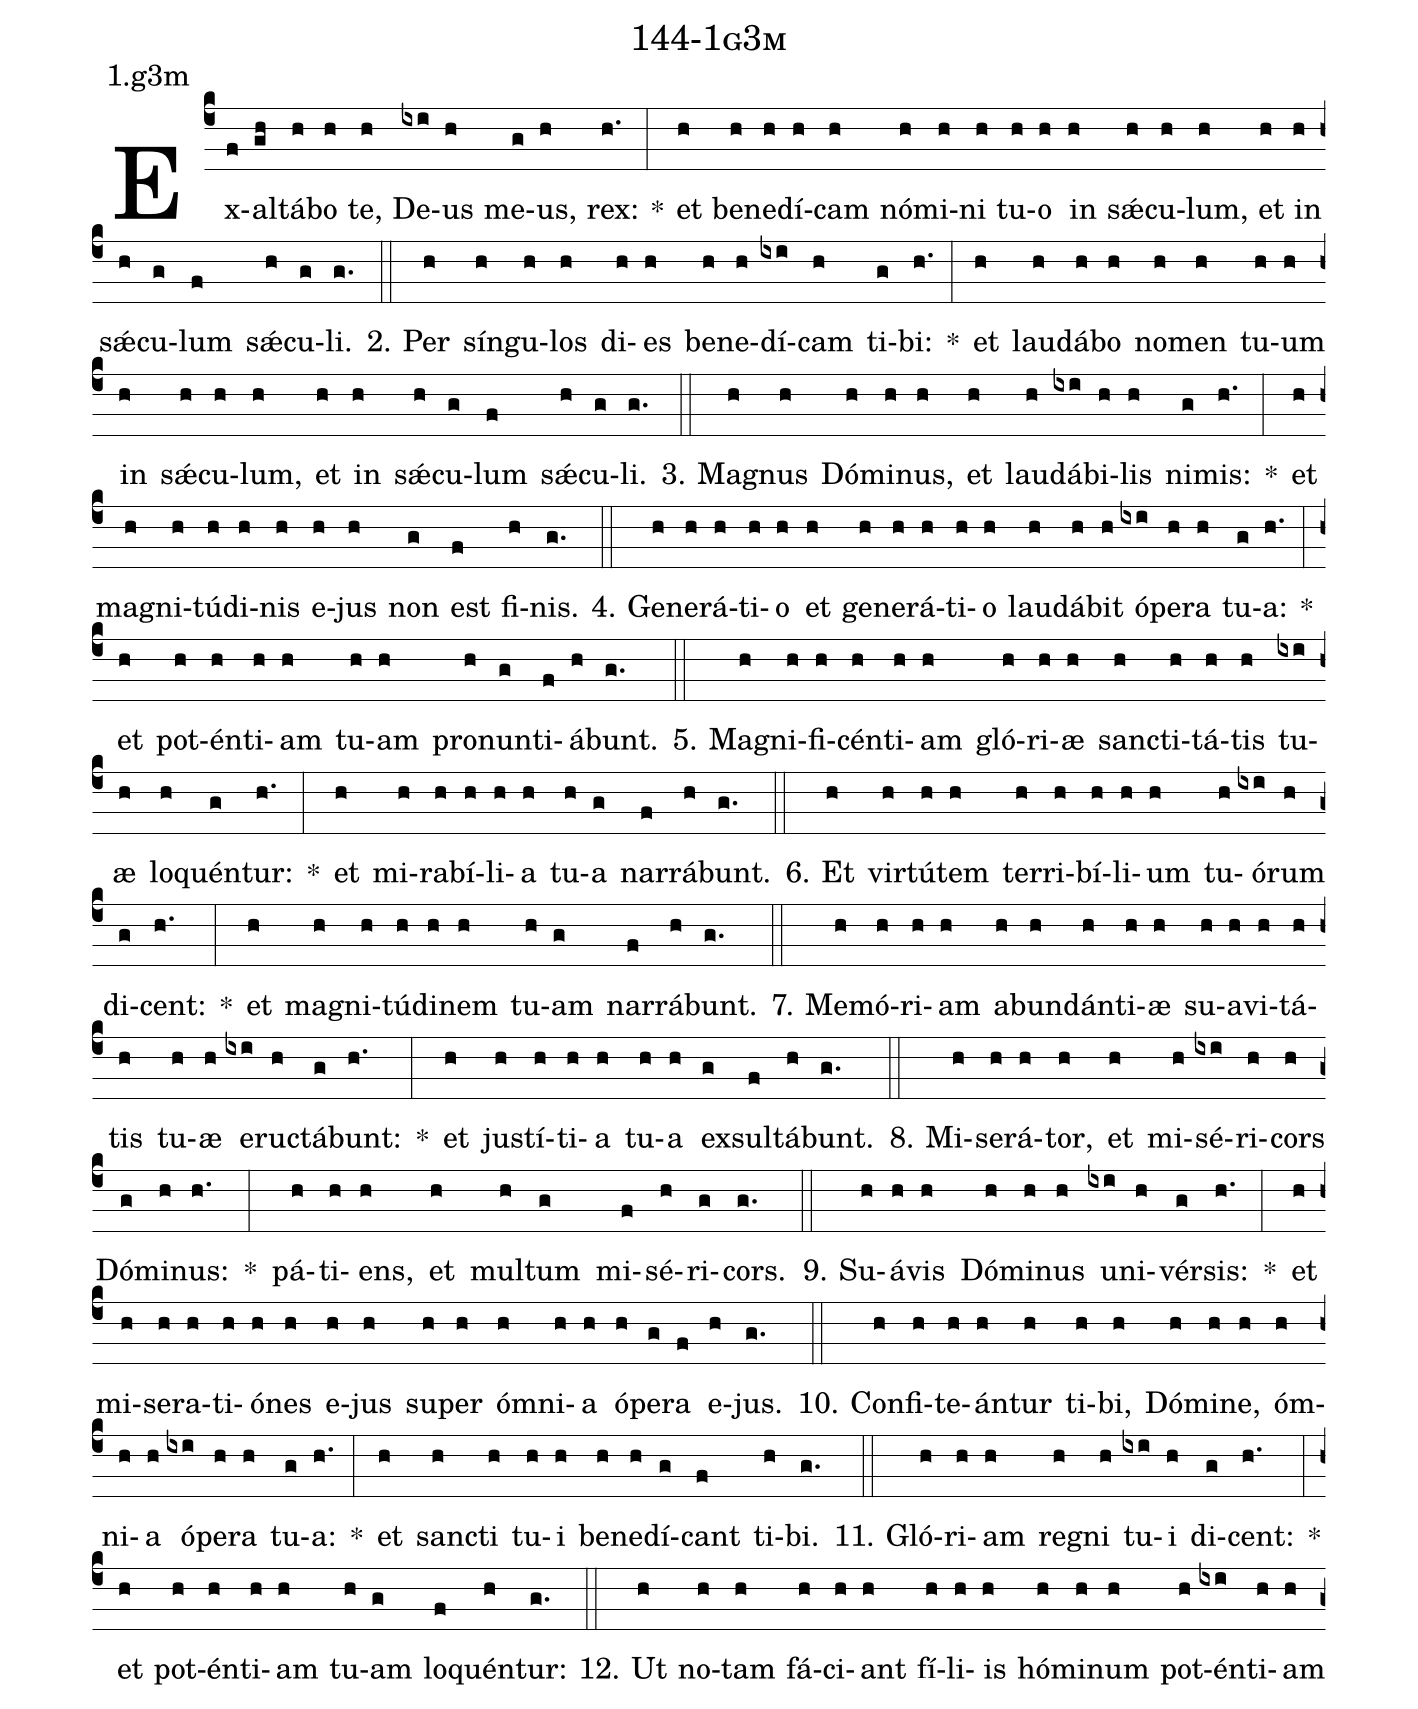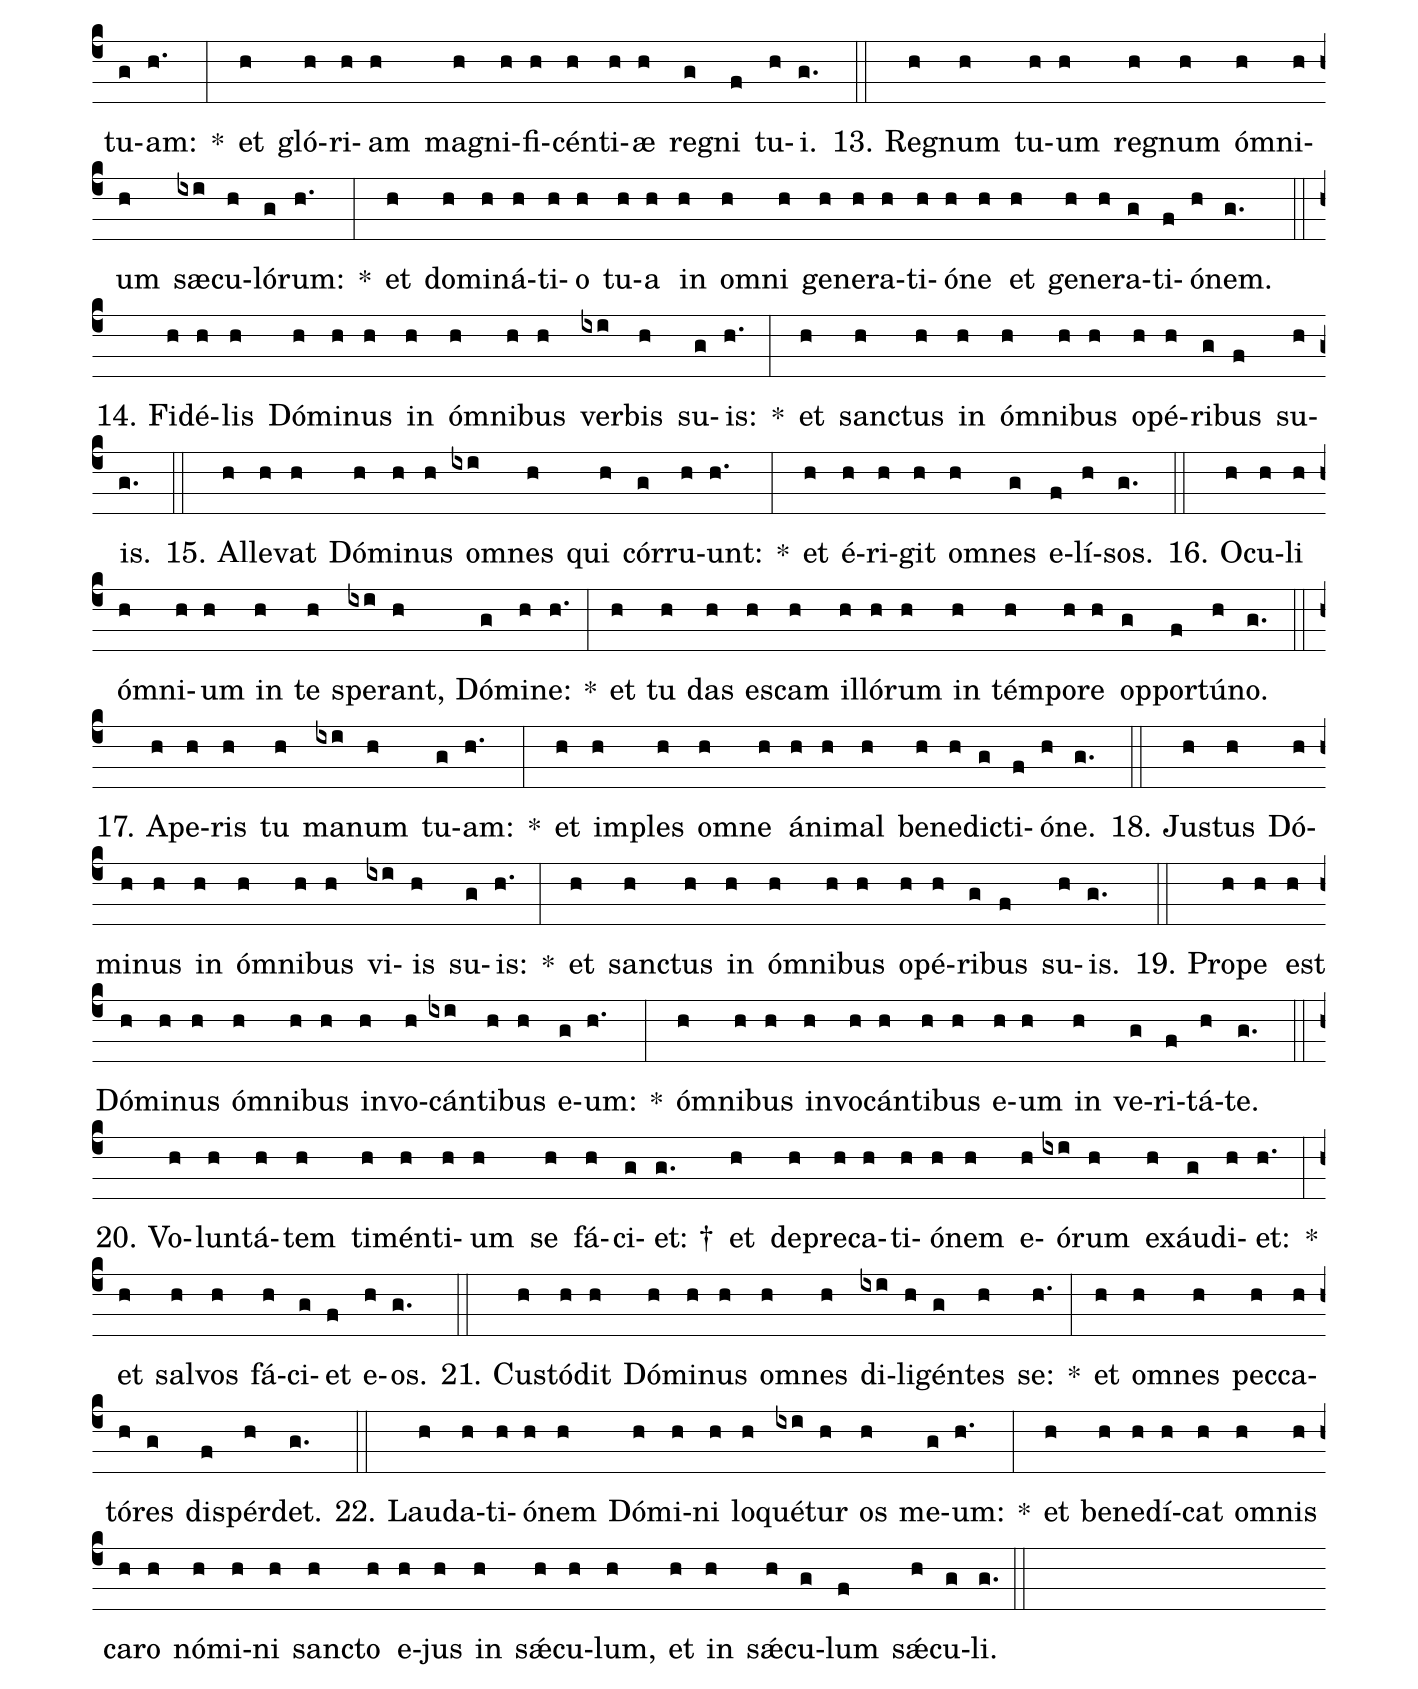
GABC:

name: 144-1g3m;
annotation: 1.g3m;
%%
(c4)Ex(f)al(gh)tá(h)bo(h) te,(h) De(ixi)us(h) me(g)us,(h) rex:(h.) *(:) et(h) be(h)ne(h)dí(h)cam(h) nó(h)mi(h)ni(h) tu(h)o(h) in(h) sǽ(h)cu(h)lum,(h) et(h) in(h) sǽ(h)cu(g)lum(f) sǽ(h)cu(g)li.(g.) (::)
2. Per(h) sín(h)gu(h)los(h) di(h)es(h) be(h)ne(h)dí(ixi)cam(h) ti(g)bi:(h.) *(:) et(h) lau(h)dá(h)bo(h) no(h)men(h) tu(h)um(h) in(h) sǽ(h)cu(h)lum,(h) et(h) in(h) sǽ(h)cu(g)lum(f) sǽ(h)cu(g)li.(g.) (::)
3. Ma(h)gnus(h) Dó(h)mi(h)nus,(h) et(h) lau(h)dá(ixi)bi(h)lis(h) ni(g)mis:(h.) *(:) et(h) ma(h)gni(h)tú(h)di(h)nis(h) e(h)jus(h) non(g) est(f) fi(h)nis.(g.) (::)
4. Ge(h)ne(h)rá(h)ti(h)o(h) et(h) ge(h)ne(h)rá(h)ti(h)o(h) lau(h)dá(h)bit(h) ó(ixi)pe(h)ra(h) tu(g)a:(h.) *(:) et(h) pot(h)én(h)ti(h)am(h) tu(h)am(h) pro(h)nun(g)ti(f)á(h)bunt.(g.) (::)
5. Ma(h)gni(h)fi(h)cén(h)ti(h)am(h) gló(h)ri(h)æ(h) sanc(h)ti(h)tá(h)tis(h) tu(ixi)æ(h) lo(h)quén(g)tur:(h.) *(:) et(h) mi(h)ra(h)bí(h)li(h)a(h) tu(h)a(g) nar(f)rá(h)bunt.(g.) (::)
6. Et(h) vir(h)tú(h)tem(h) ter(h)ri(h)bí(h)li(h)um(h) tu(h)ó(ixi)rum(h) di(g)cent:(h.) *(:) et(h) ma(h)gni(h)tú(h)di(h)nem(h) tu(h)am(g) nar(f)rá(h)bunt.(g.) (::)
7. Me(h)mó(h)ri(h)am(h) ab(h)un(h)dán(h)ti(h)æ(h) su(h)a(h)vi(h)tá(h)tis(h) tu(h)æ(h) e(ixi)ruc(h)tá(g)bunt:(h.) *(:) et(h) jus(h)tí(h)ti(h)a(h) tu(h)a(h) ex(g)sul(f)tá(h)bunt.(g.) (::)
8. Mi(h)se(h)rá(h)tor,(h) et(h) mi(h)sé(ixi)ri(h)cors(h) Dó(g)mi(h)nus:(h.) *(:) pá(h)ti(h)ens,(h) et(h) mul(h)tum(g) mi(f)sé(h)ri(g)cors.(g.) (::)
9. Su(h)á(h)vis(h) Dó(h)mi(h)nus(h) u(ixi)ni(h)vér(g)sis:(h.) *(:) et(h) mi(h)se(h)ra(h)ti(h)ó(h)nes(h) e(h)jus(h) su(h)per(h) óm(h)ni(h)a(h) ó(h)pe(g)ra(f) e(h)jus.(g.) (::)
10. Con(h)fi(h)te(h)án(h)tur(h) ti(h)bi,(h) Dó(h)mi(h)ne,(h) óm(h)ni(h)a(h) ó(ixi)pe(h)ra(h) tu(g)a:(h.) *(:) et(h) sanc(h)ti(h) tu(h)i(h) be(h)ne(h)dí(g)cant(f) ti(h)bi.(g.) (::)
11. Gló(h)ri(h)am(h) re(h)gni(h) tu(ixi)i(h) di(g)cent:(h.) *(:) et(h) pot(h)én(h)ti(h)am(h) tu(h)am(g) lo(f)quén(h)tur:(g.) (::)
12. Ut(h) no(h)tam(h) fá(h)ci(h)ant(h) fí(h)li(h)is(h) hó(h)mi(h)num(h) pot(h)én(ixi)ti(h)am(h) tu(g)am:(h.) *(:) et(h) gló(h)ri(h)am(h) ma(h)gni(h)fi(h)cén(h)ti(h)æ(h) re(g)gni(f) tu(h)i.(g.) (::)
13. Re(h)gnum(h) tu(h)um(h) re(h)gnum(h) óm(h)ni(h)um(h) sæ(ixi)cu(h)ló(g)rum:(h.) *(:) et(h) do(h)mi(h)ná(h)ti(h)o(h) tu(h)a(h) in(h) om(h)ni(h) ge(h)ne(h)ra(h)ti(h)ó(h)ne(h) et(h) ge(h)ne(h)ra(g)ti(f)ó(h)nem.(g.) (::)
14. Fi(h)dé(h)lis(h) Dó(h)mi(h)nus(h) in(h) óm(h)ni(h)bus(h) ver(ixi)bis(h) su(g)is:(h.) *(:) et(h) sanc(h)tus(h) in(h) óm(h)ni(h)bus(h) o(h)pé(h)ri(g)bus(f) su(h)is.(g.) (::)
15. Al(h)le(h)vat(h) Dó(h)mi(h)nus(h) om(ixi)nes(h) qui(h) cór(g)ru(h)unt:(h.) *(:) et(h) é(h)ri(h)git(h) om(h)nes(g) e(f)lí(h)sos.(g.) (::)
16. O(h)cu(h)li(h) óm(h)ni(h)um(h) in(h) te(h) spe(ixi)rant,(h) Dó(g)mi(h)ne:(h.) *(:) et(h) tu(h) das(h) es(h)cam(h) il(h)ló(h)rum(h) in(h) tém(h)po(h)re(h) op(g)por(f)tú(h)no.(g.) (::)
17. A(h)pe(h)ris(h) tu(h) ma(ixi)num(h) tu(g)am:(h.) *(:) et(h) im(h)ples(h) om(h)ne(h) á(h)ni(h)mal(h) be(h)ne(h)dic(g)ti(f)ó(h)ne.(g.) (::)
18. Jus(h)tus(h) Dó(h)mi(h)nus(h) in(h) óm(h)ni(h)bus(h) vi(ixi)is(h) su(g)is:(h.) *(:) et(h) sanc(h)tus(h) in(h) óm(h)ni(h)bus(h) o(h)pé(h)ri(g)bus(f) su(h)is.(g.) (::)
19. Pro(h)pe(h) est(h) Dó(h)mi(h)nus(h) óm(h)ni(h)bus(h) in(h)vo(h)cán(ixi)ti(h)bus(h) e(g)um:(h.) *(:) óm(h)ni(h)bus(h) in(h)vo(h)cán(h)ti(h)bus(h) e(h)um(h) in(h) ve(g)ri(f)tá(h)te.(g.) (::)
20. Vo(h)lun(h)tá(h)tem(h) ti(h)mén(h)ti(h)um(h) se(h) fá(h)ci(g)et: †(g.) et(h) de(h)pre(h)ca(h)ti(h)ó(h)nem(h) e(h)ó(ixi)rum(h) ex(h)áu(g)di(h)et:(h.) *(:) et(h) sal(h)vos(h) fá(h)ci(g)et(f) e(h)os.(g.) (::)
21. Cus(h)tó(h)dit(h) Dó(h)mi(h)nus(h) om(h)nes(h) di(ixi)li(h)gén(g)tes(h) se:(h.) *(:) et(h) om(h)nes(h) pec(h)ca(h)tó(h)res(g) dis(f)pér(h)det.(g.) (::)
22. Lau(h)da(h)ti(h)ó(h)nem(h) Dó(h)mi(h)ni(h) lo(h)qué(ixi)tur(h) os(h) me(g)um:(h.) *(:) et(h) be(h)ne(h)dí(h)cat(h) om(h)nis(h) ca(h)ro(h) nó(h)mi(h)ni(h) sanc(h)to(h) e(h)jus(h) in(h) sǽ(h)cu(h)lum,(h) et(h) in(h) sǽ(h)cu(g)lum(f) sǽ(h)cu(g)li.(g.) (::)
